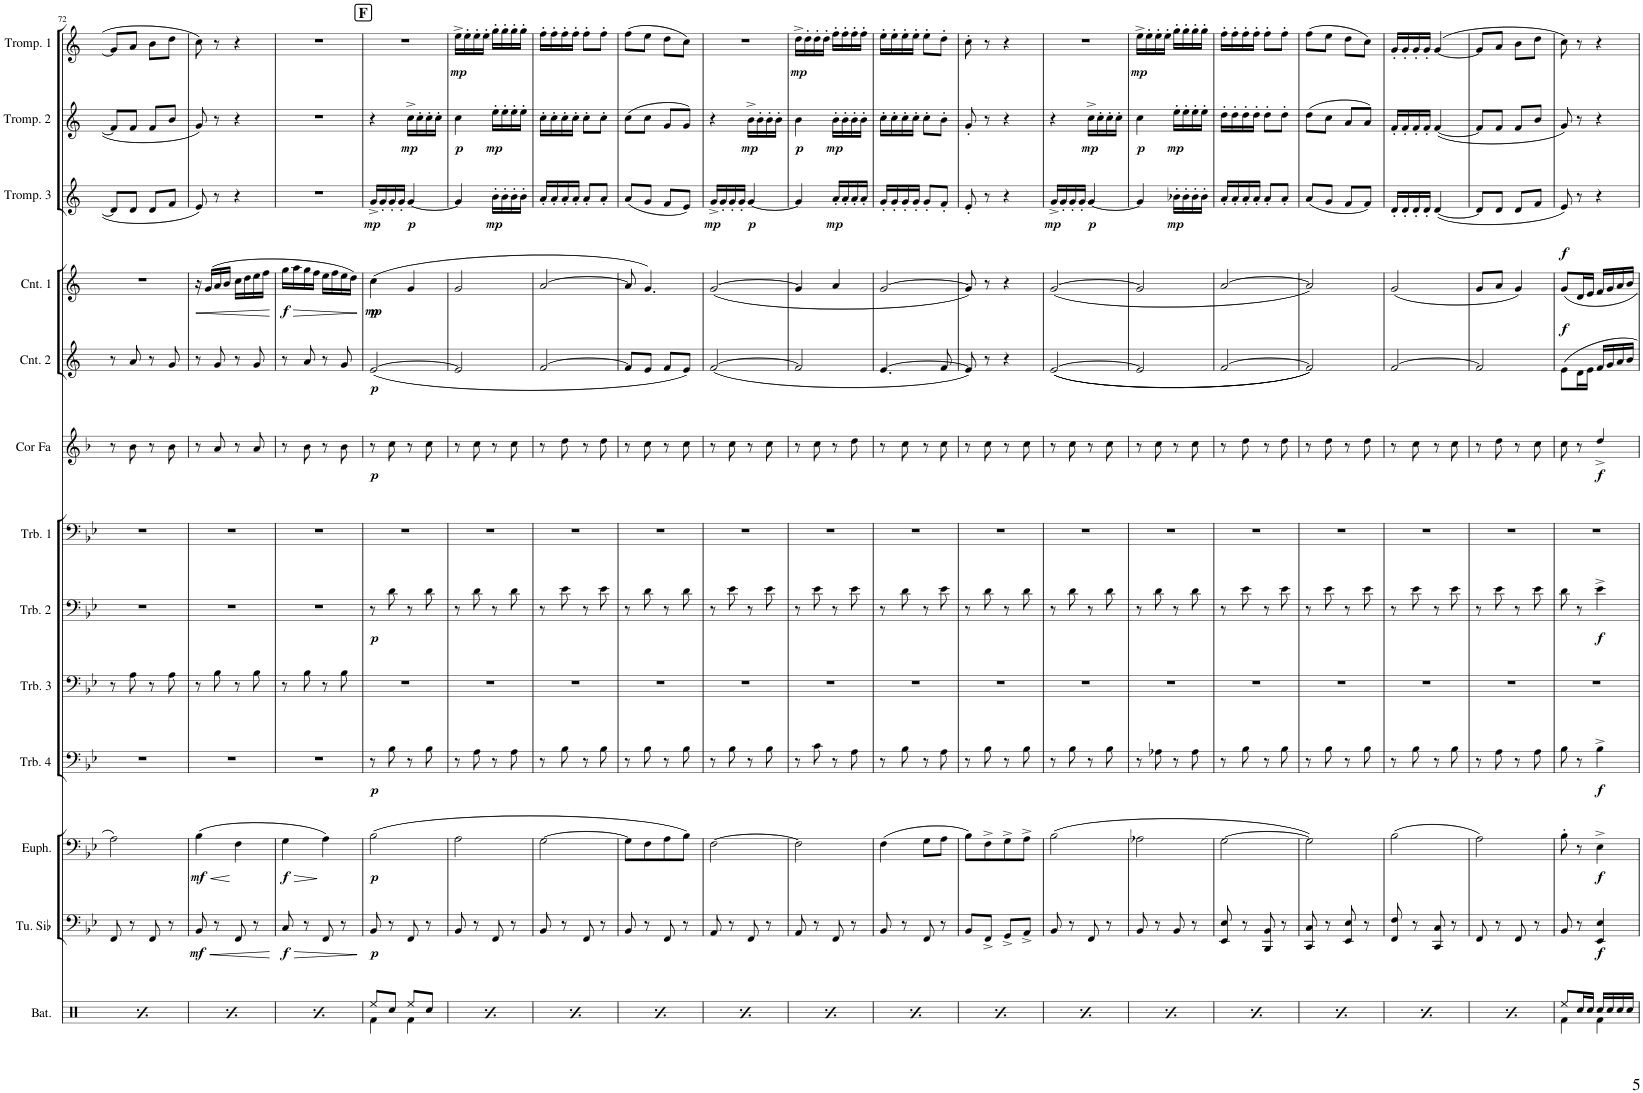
**kern	**kern	**dynam	**kern	**dynam	**kern	**dynam	**kern	**kern	**dynam	**kern	**kern	**dynam	**kern	**dynam	**kern	**dynam	**kern	**dynam	**kern	**dynam	**kern	**dynam
*part13	*part12	*part12	*part11	*part11	*part10	*part10	*part9	*part8	*part8	*part7	*part6	*part6	*part5	*part5	*part4	*part4	*part3	*part3	*part2	*part2	*part1	*part1
*staff13	*staff12	*staff12	*staff11	*staff11	*staff10	*staff10	*staff9	*staff8	*staff8	*staff7	*staff6	*staff6	*staff5	*staff5	*staff4	*staff4	*staff3	*staff3	*staff2	*staff2	*staff1	*staff1
*I"Batterie	*I"Tuba en Sib	*	*I"Euphonium	*	*I"Trombone 4	*	*I"Trombone 3	*I"Trombone 2	*	*I"Trombone 1	*I"Cor en Fa	*	*I"Cornet 2	*	*I"Cornet 1	*	*I"Trompette 3	*	*I"Trompette 2	*	*I"Trompette 1	*
*I'Bat.	*I'Tu. Sib	*	*I'Euph.	*	*I'Trb. 4	*	*I'Trb. 3	*I'Trb. 2	*	*I'Trb. 1	*I'Cor Fa	*	*I'Cnt. 2	*	*I'Cnt. 1	*	*I'Tromp. 3	*	*I'Tromp. 2	*	*I'Tromp. 1	*
!!LO:PB:g=z
*clefX	*clefF4	*	*clefF4	*	*clefF4	*	*clefF4	*clefF4	*	*clefF4	*clefG2	*	*clefG2	*	*clefG2	*	*clefG2	*	*clefG2	*	*clefG2	*
*	*	*	*	*	*	*	*	*	*	*	*ITrd4c7	*	*ITrd1c2	*	*ITrd1c2	*	*ITrd1c2	*	*ITrd1c2	*	*ITrd1c2	*
*k[]	*k[b-e-]	*	*k[b-e-]	*	*k[b-e-]	*	*k[b-e-]	*k[b-e-]	*	*k[b-e-]	*k[b-]	*	*k[]	*	*k[]	*	*k[]	*	*k[]	*	*k[]	*
*M2/4	*M2/4	*	*M2/4	*	*M2/4	*	*M2/4	*M2/4	*	*M2/4	*M2/4	*	*M2/4	*	*M2/4	*	*M2/4	*	*M2/4	*	*M2/4	*
=72	=72	=72	=72	=72	=72	=72	=72	=72	=72	=72	=72	=72	=72	=72	=72	=72	=72	=72	=72	=72	=72	=72
*^	*	*	*	*	*	*	*	*	*	*	*	*	*	*	*	*	*	*	*	*	*	*
8Ree/L	4Rf\	8FF/	.	2A\	.	2r	.	8r	2r	.	2r	8r	.	8r	.	2r	.	8d/L]	.	8f/L]	.	8g/L]	.
8Rcc/J	.	8r	.	.	.	.	.	8A\	.	.	.	8b-\	.	8a/	.	.	.	8d/J	.	8f/J	.	8a/J	.
8Ree/L	4Rf\	8FF/	.	.	.	.	.	8r	.	.	.	8r	.	8r	.	.	.	8d/L	.	8f/L	.	8b\L	.
8Rcc/J	.	8r	.	.	.	.	.	8A\	.	.	.	8b-\	.	8g/	.	.	.	8f/J	.	8b/J	.	8dd\J	.
=73	=73	=73	=73	=73	=73	=73	=73	=73	=73	=73	=73	=73	=73	=73	=73	=73	=73	=73	=73	=73	=73	=73	=73
!	!	!	!LO:HP:b	!	!LO:HP:b	!	!	!	!	!	!	!	!	!	!	!	!LO:HP:b	!	!	!	!	!	!
!	!	!	!LO:DY:n=1:b	!	!LO:DY:n=1:b	!	!	!	!	!	!	!	!	!	!	!	!	!	!	!	!	!	!
8Ree/L	4Rf\	8BB-/	< mf	(4B-\	< mf	2r	.	8r	2r	.	2r	8r	.	8r	.	16r	<	8e/	.	8g/	.	8cc\	.
.	.	.	.	.	.	.	.	.	.	.	.	.	.	.	.	(16g/LL	.	.	.	.	.	.	.
8Rcc/J	.	8r	.	.	.	.	.	8B-\	.	.	.	8a/	.	8g/	.	16a/	.	8r	.	8r	.	8r	.
.	.	.	.	.	.	.	.	.	.	.	.	.	.	.	.	16b/JJ	.	.	.	.	.	.	.
8Ree/L	4Rf\	8FF/	.	4F\	.	.	.	8r	.	.	.	8r	.	8r	.	16cc\LL	.	4r	.	4r	.	4r	.
.	.	.	.	.	.	.	.	.	.	.	.	.	.	.	.	16dd\	.	.	.	.	.	.	.
8Rcc/J	.	8r	.	.	.	.	.	8B-\	.	.	.	8a/	.	8g/	.	16ee\	.	.	.	.	.	.	.
.	.	.	.	.	.	.	.	.	.	.	.	.	.	.	.	16ff\JJ	.	.	.	.	.	.	.
=74	=74	=74	=74	=74	=74	=74	=74	=74	=74	=74	=74	=74	=74	=74	=74	=74	=74	=74	=74	=74	=74	=74	=74
!	!	!	!LO:DY:b	!	!LO:DY:b	!	!	!	!	!	!	!	!	!	!	!	!LO:DY:b	!	!	!	!	!	!
8Ree/L	4Rf\	8C/	f	4G\	f	2r	.	8r	2r	.	2r	8r	.	8r	.	16gg\LL	f	2r	.	2r	.	2r	.
.	.	.	.	.	.	.	.	.	.	.	.	.	.	.	.	16aa\	.	.	.	.	.	.	.
8Rcc/J	.	8r	.	.	.	.	.	8B-\	.	.	.	8b-\	.	8a/	.	16gg\	.	.	.	.	.	.	.
.	.	.	.	.	.	.	.	.	.	.	.	.	.	.	.	16ff\JJ	.	.	.	.	.	.	.
8Ree/L	4Rf\	8FF/	.	4A\)	[	.	.	8r	.	.	.	8r	.	8r	.	16ee\LL	.	.	.	.	.	.	.
.	.	.	.	.	.	.	.	.	.	.	.	.	.	.	.	16ff\	.	.	.	.	.	.	.
8Rcc/J	.	8r	.	.	.	.	.	8B-\	.	.	.	8b-\	.	8g/	.	16ee\	.	.	.	.	.	.	.
.	.	.	.	.	.	.	.	.	.	.	.	.	.	.	.	16dd\JJ)	.	.	.	.	.	.	.
*v	*v	*	*	*	*	*	*	*	*	*	*	*	*	*	*	*	*	*	*	*	*	*	*
.	.	[	.	.	.	.	.	.	.	.	.	.	.	.	.	[	.	.	.	.	.	.
!!LO:REH:place=s1:a:B:cj:fs=14:t=F
=75	=75	=75	=75	=75	=75	=75	=75	=75	=75	=75	=75	=75	=75	=75	=75	=75	=75	=75	=75	=75	=75	=75
*^	*	*	*	*	*	*	*	*	*	*	*	*	*	*	*	*	*	*	*	*	*	*
!	!	!	!LO:DY:b	!	!LO:DY:b	!	!LO:DY:b	!	!	!LO:DY:b	!	!	!LO:DY:b	!	!LO:DY:b	!	!LO:DY:b	!	!	!	!	!	!
!	!	!	!	!	!	!	!	!	!	!	!	!	!	!	!	!	!LO:DY:n=1:b	!	!LO:DY:b	!	!	!	!
8Ree/L	4Rf\	8BB-/	p	(2B-\	p	8r	p	2r	8r	p	2r	8r	p	([>2e/	p	(4cc\	p mp	16g^/LL	mp	4r	.	2r	.
.	.	.	.	.	.	.	.	.	.	.	.	.	.	.	.	.	.	16g'/	.	.	.	.	.
8Rcc/J	.	8r	.	.	.	8B-\	.	.	8d\	.	.	8cc\	.	.	.	.	.	16g'/	.	.	.	.	.
.	.	.	.	.	.	.	.	.	.	.	.	.	.	.	.	.	.	16g'/JJ	.	.	.	.	.
!	!	!	!	!	!	!	!	!	!	!	!	!	!	!	!	!	!	!	!LO:DY:b	!	!LO:DY:b	!	!
8Ree/L	4Rf\	8FF/	.	.	.	8r	.	.	8r	.	.	8r	.	.	.	4g/	.	[<4g/	p	16cc^\LL	mp	.	.
.	.	.	.	.	.	.	.	.	.	.	.	.	.	.	.	.	.	.	.	16cc'\	.	.	.
8Rcc/J	.	8r	.	.	.	8B-\	.	.	8d\	.	.	8cc\	.	.	.	.	.	.	.	16cc'\	.	.	.
.	.	.	.	.	.	.	.	.	.	.	.	.	.	.	.	.	.	.	.	16cc'\JJ	.	.	.
=76	=76	=76	=76	=76	=76	=76	=76	=76	=76	=76	=76	=76	=76	=76	=76	=76	=76	=76	=76	=76	=76	=76	=76
!	!	!	!	!	!	!	!	!	!	!	!	!	!	!	!	!	!	!	!	!	!LO:DY:b	!	!LO:DY:b
8Ree/L	4Rf\	8BB-/	.	2A\	.	8r	.	2r	8r	.	2r	8r	.	2e/]	.	2g/	.	4g/]	.	4cc\	p	16ee^\LL	mp
.	.	.	.	.	.	.	.	.	.	.	.	.	.	.	.	.	.	.	.	.	.	16ee'\	.
8Rcc/J	.	8r	.	.	.	8A\	.	.	8d\	.	.	8cc\	.	.	.	.	.	.	.	.	.	16ee'\	.
.	.	.	.	.	.	.	.	.	.	.	.	.	.	.	.	.	.	.	.	.	.	16ee'\JJ	.
!	!	!	!	!	!	!	!	!	!	!	!	!	!	!	!	!	!	!	!LO:DY:b	!	!LO:DY:b	!	!
8Ree/L	4Rf\	8FF/	.	.	.	8r	.	.	8r	.	.	8r	.	.	.	.	.	16b'\LL	mp	16ee'\LL	mp	16gg'\LL	.
.	.	.	.	.	.	.	.	.	.	.	.	.	.	.	.	.	.	16b'\	.	16ee'\	.	16gg'\	.
8Rcc/J	.	8r	.	.	.	8A\	.	.	8d\	.	.	8cc\	.	.	.	.	.	16b'\	.	16ee'\	.	16gg'\	.
.	.	.	.	.	.	.	.	.	.	.	.	.	.	.	.	.	.	16b'\JJ	.	16ee'\JJ	.	16gg'\JJ	.
=77	=77	=77	=77	=77	=77	=77	=77	=77	=77	=77	=77	=77	=77	=77	=77	=77	=77	=77	=77	=77	=77	=77	=77
8Ree/L	4Rf\	8BB-/	.	[>2G\	.	8r	.	2r	8r	.	2r	8r	.	[>2f/	.	[>2a/	.	16a'/LL	.	16cc'\LL	.	16ff'\LL	.
.	.	.	.	.	.	.	.	.	.	.	.	.	.	.	.	.	.	16a'/	.	16cc'\	.	16ff'\	.
8Rcc/J	.	8r	.	.	.	8B-\	.	.	8e-\	.	.	8dd\	.	.	.	.	.	16a'/	.	16cc'\	.	16ff'\	.
.	.	.	.	.	.	.	.	.	.	.	.	.	.	.	.	.	.	16a'/JJ	.	16cc'\JJ	.	16ff'\JJ	.
8Ree/L	4Rf\	8FF/	.	.	.	8r	.	.	8r	.	.	8r	.	.	.	.	.	8a'/L	.	8cc'\L	.	8ff'\L	.
8Rcc/J	.	8r	.	.	.	8B-\	.	.	8e-\	.	.	8dd\	.	.	.	.	.	8a'/J	.	8cc'\J	.	8ff'\J	.
=78	=78	=78	=78	=78	=78	=78	=78	=78	=78	=78	=78	=78	=78	=78	=78	=78	=78	=78	=78	=78	=78	=78	=78
8Ree/L	4Rf\	8BB-/	.	8G\L]	.	8r	.	2r	8r	.	2r	8r	.	8f/L]	.	8a/]	.	(8a/L	.	(8cc\L	.	(8ff\L	.
8Rcc/J	.	8r	.	8F\	.	8B-\	.	.	8d\	.	.	8cc\	.	8e/J	.	4.g/)	.	8g/J	.	8cc\J	.	8ee\J	.
8Ree/L	4Rf\	8FF/	.	8A\	.	8r	.	.	8r	.	.	8r	.	8f/L	.	.	.	8f/L	.	8g/L	.	8dd\L	.
8Rcc/J	.	8r	.	8B-\J)	.	8B-\	.	.	8d\	.	.	8cc\	.	8e/J)	.	.	.	8e/J)	.	8g/J)	.	8cc\J)	.
=79	=79	=79	=79	=79	=79	=79	=79	=79	=79	=79	=79	=79	=79	=79	=79	=79	=79	=79	=79	=79	=79	=79	=79
!	!	!	!	!	!	!	!	!	!	!	!	!	!	!	!	!	!	!	!LO:DY:b	!	!	!	!
8Ree/L	4Rf\	8AA/	.	[>2F\	.	8r	.	2r	8r	.	2r	8r	.	([>2f/	.	([>2g/	.	16g^/LL	mp	4r	.	2r	.
.	.	.	.	.	.	.	.	.	.	.	.	.	.	.	.	.	.	16g'/	.	.	.	.	.
8Rcc/J	.	8r	.	.	.	8B-\	.	.	8e-\	.	.	8cc\	.	.	.	.	.	16g'/	.	.	.	.	.
.	.	.	.	.	.	.	.	.	.	.	.	.	.	.	.	.	.	16g'/JJ	.	.	.	.	.
!	!	!	!	!	!	!	!	!	!	!	!	!	!	!	!	!	!	!	!LO:DY:b	!	!LO:DY:b	!	!
8Ree/L	4Rf\	8FF/	.	.	.	8r	.	.	8r	.	.	8r	.	.	.	.	.	[<4g/	p	16b^\LL	mp	.	.
.	.	.	.	.	.	.	.	.	.	.	.	.	.	.	.	.	.	.	.	16b'\	.	.	.
8Rcc/J	.	8r	.	.	.	8B-\	.	.	8e-\	.	.	8cc\	.	.	.	.	.	.	.	16b'\	.	.	.
.	.	.	.	.	.	.	.	.	.	.	.	.	.	.	.	.	.	.	.	16b'\JJ	.	.	.
=80	=80	=80	=80	=80	=80	=80	=80	=80	=80	=80	=80	=80	=80	=80	=80	=80	=80	=80	=80	=80	=80	=80	=80
!	!	!	!	!	!	!	!	!	!	!	!	!	!	!	!	!	!	!	!	!	!LO:DY:b	!	!LO:DY:b
8Ree/L	4Rf\	8AA/	.	2F\]	.	8r	.	2r	8r	.	2r	8r	.	2f/]	.	4g/]	.	4g/]	.	4b\	p	16dd^\LL	mp
.	.	.	.	.	.	.	.	.	.	.	.	.	.	.	.	.	.	.	.	.	.	16dd'\	.
8Rcc/J	.	8r	.	.	.	8c\	.	.	8e-\	.	.	8cc\	.	.	.	.	.	.	.	.	.	16dd'\	.
.	.	.	.	.	.	.	.	.	.	.	.	.	.	.	.	.	.	.	.	.	.	16dd'\JJ	.
!	!	!	!	!	!	!	!	!	!	!	!	!	!	!	!	!	!	!	!LO:DY:b	!	!LO:DY:b	!	!
8Ree/L	4Rf\	8FF/	.	.	.	8r	.	.	8r	.	.	8r	.	.	.	4a/	.	16a'/LL	mp	16b'\LL	mp	16ff'\LL	.
.	.	.	.	.	.	.	.	.	.	.	.	.	.	.	.	.	.	16a'/	.	16b'\	.	16ff'\	.
8Rcc/J	.	8r	.	.	.	8A\	.	.	8e-\	.	.	8dd\	.	.	.	.	.	16a'/	.	16b'\	.	16ff'\	.
.	.	.	.	.	.	.	.	.	.	.	.	.	.	.	.	.	.	16a'/JJ	.	16b'\JJ	.	16ff'\JJ	.
=81	=81	=81	=81	=81	=81	=81	=81	=81	=81	=81	=81	=81	=81	=81	=81	=81	=81	=81	=81	=81	=81	=81	=81
8Ree/L	4Rf\	8BB-/	.	(4F\	.	8r	.	2r	8r	.	2r	8r	.	[>4.e/	.	[>2g/	.	16g'/LL	.	16cc'\LL	.	16ee'\LL	.
.	.	.	.	.	.	.	.	.	.	.	.	.	.	.	.	.	.	16g'/	.	16cc'\	.	16ee'\	.
8Rcc/J	.	8r	.	.	.	8B-\	.	.	8d\	.	.	8cc\	.	.	.	.	.	16g'/	.	16cc'\	.	16ee'\	.
.	.	.	.	.	.	.	.	.	.	.	.	.	.	.	.	.	.	16g'/JJ	.	16cc'\JJ	.	16ee'\JJ	.
8Ree/L	4Rf\	8FF/	.	8G\L	.	8r	.	.	8r	.	.	8r	.	.	.	.	.	8g'/L	.	8cc'\L	.	8ee'\L	.
8Rcc/J	.	8r	.	8A\J	.	8A\	.	.	8e-\	.	.	8cc\	.	8f/	.	.	.	8f'/J	.	8b'\J	.	8dd'\J	.
=82	=82	=82	=82	=82	=82	=82	=82	=82	=82	=82	=82	=82	=82	=82	=82	=82	=82	=82	=82	=82	=82	=82	=82
8Ree/L	4Rf\	8BB-/L	.	8B-\L)	.	8r	.	2r	8r	.	2r	8r	.	8e/])	.	8g/])	.	8e'/	.	8g'/	.	8cc'\	.
8Rcc/J	.	8FF^/J	.	8F^\	.	8B-\	.	.	8d\	.	.	8cc\	.	8r	.	8r	.	8r	.	8r	.	8r	.
8Ree/L	4Rf\	8GG^/L	.	8G^\	.	8r	.	.	8r	.	.	8r	.	4r	.	4r	.	4r	.	4r	.	4r	.
8Rcc/J	.	8AA^/J	.	8A^\J	.	8B-\	.	.	8d\	.	.	8cc\	.	.	.	.	.	.	.	.	.	.	.
=83	=83	=83	=83	=83	=83	=83	=83	=83	=83	=83	=83	=83	=83	=83	=83	=83	=83	=83	=83	=83	=83	=83	=83
!	!	!	!	!	!	!	!	!	!	!	!	!	!	!	!	!	!	!	!LO:DY:b	!	!	!	!
8Ree/L	4Rf\	8BB-/	.	(2B-\	.	8r	.	2r	8r	.	2r	8r	.	(([>2e/	.	([>2g/	.	16g^/LL	mp	4r	.	2r	.
.	.	.	.	.	.	.	.	.	.	.	.	.	.	.	.	.	.	16g'/	.	.	.	.	.
8Rcc/J	.	8r	.	.	.	8B-\	.	.	8d\	.	.	8cc\	.	.	.	.	.	16g'/	.	.	.	.	.
.	.	.	.	.	.	.	.	.	.	.	.	.	.	.	.	.	.	16g'/JJ	.	.	.	.	.
!	!	!	!	!	!	!	!	!	!	!	!	!	!	!	!	!	!	!	!LO:DY:b	!	!LO:DY:b	!	!
8Ree/L	4Rf\	8FF/	.	.	.	8r	.	.	8r	.	.	8r	.	.	.	.	.	[<4g/	p	16cc^\LL	mp	.	.
.	.	.	.	.	.	.	.	.	.	.	.	.	.	.	.	.	.	.	.	16cc'\	.	.	.
8Rcc/J	.	8r	.	.	.	8B-\	.	.	8d\	.	.	8cc\	.	.	.	.	.	.	.	16cc'\	.	.	.
.	.	.	.	.	.	.	.	.	.	.	.	.	.	.	.	.	.	.	.	16cc'\JJ	.	.	.
=84	=84	=84	=84	=84	=84	=84	=84	=84	=84	=84	=84	=84	=84	=84	=84	=84	=84	=84	=84	=84	=84	=84	=84
!	!	!	!	!	!	!	!	!	!	!	!	!	!	!	!	!	!	!	!	!	!LO:DY:b	!	!LO:DY:b
8Ree/L	4Rf\	8BB-/	.	2A-X\	.	8r	.	2r	8r	.	2r	8r	.	2e/]	.	2g/]	.	4g/]	.	4cc\	p	16ee^\LL	mp
.	.	.	.	.	.	.	.	.	.	.	.	.	.	.	.	.	.	.	.	.	.	16ee'\	.
8Rcc/J	.	8r	.	.	.	8A-X\	.	.	8d\	.	.	8cc\	.	.	.	.	.	.	.	.	.	16ee'\	.
.	.	.	.	.	.	.	.	.	.	.	.	.	.	.	.	.	.	.	.	.	.	16ee'\JJ	.
!	!	!	!	!	!	!	!	!	!	!	!	!	!	!	!	!	!	!	!LO:DY:b	!	!LO:DY:b	!	!
8Ree/L	4Rf\	8BB-/	.	.	.	8r	.	.	8r	.	.	8r	.	.	.	.	.	16b-X'\LL	mp	16ee'\LL	mp	16gg'\LL	.
.	.	.	.	.	.	.	.	.	.	.	.	.	.	.	.	.	.	16b-'\	.	16ee'\	.	16gg'\	.
8Rcc/J	.	8r	.	.	.	8A-\	.	.	8d\	.	.	8cc\	.	.	.	.	.	16b-'\	.	16ee'\	.	16gg'\	.
.	.	.	.	.	.	.	.	.	.	.	.	.	.	.	.	.	.	16b-'\JJ	.	16ee'\JJ	.	16gg'\JJ	.
=85	=85	=85	=85	=85	=85	=85	=85	=85	=85	=85	=85	=85	=85	=85	=85	=85	=85	=85	=85	=85	=85	=85	=85
8Ree/L	4Rf\	8EE-/ 8E-/	.	[>2G\	.	8r	.	2r	8r	.	2r	8r	.	[>2f/	.	[>2a/	.	16a'/LL	.	16dd'\LL	.	16ff'\LL	.
.	.	.	.	.	.	.	.	.	.	.	.	.	.	.	.	.	.	16a'/	.	16dd'\	.	16ff'\	.
8Rcc/J	.	8r	.	.	.	8B-\	.	.	8e-\	.	.	8dd\	.	.	.	.	.	16a'/	.	16dd'\	.	16ff'\	.
.	.	.	.	.	.	.	.	.	.	.	.	.	.	.	.	.	.	16a'/JJ	.	16dd'\JJ	.	16ff'\JJ	.
8Ree/L	4Rf\	8BBB-/ 8BB-/	.	.	.	8r	.	.	8r	.	.	8r	.	.	.	.	.	8a'/L	.	8dd'\L	.	8ff'\L	.
8Rcc/J	.	8r	.	.	.	8B-\	.	.	8e-\	.	.	8dd\	.	.	.	.	.	8a'/J	.	8dd'\J	.	8ff'\J	.
=86	=86	=86	=86	=86	=86	=86	=86	=86	=86	=86	=86	=86	=86	=86	=86	=86	=86	=86	=86	=86	=86	=86	=86
8Ree/L	4Rf\	8CC/ 8C/	.	2G\])	.	8r	.	2r	8r	.	2r	8r	.	2f/]))	.	2a/])	.	(8a/L	.	(8dd\L	.	(8ff\L	.
8Rcc/J	.	8r	.	.	.	8B-\	.	.	8e-\	.	.	8dd\	.	.	.	.	.	8g/J	.	8cc\J	.	8ee\J	.
8Ree/L	4Rf\	8EE-/ 8E-/	.	.	.	8r	.	.	8r	.	.	8r	.	.	.	.	.	8f/L	.	8a/L	.	8dd\L	.
8Rcc/J	.	8r	.	.	.	8B-\	.	.	8e-\	.	.	8dd\	.	.	.	.	.	8f/J)	.	8a/J)	.	8cc\J)	.
=87	=87	=87	=87	=87	=87	=87	=87	=87	=87	=87	=87	=87	=87	=87	=87	=87	=87	=87	=87	=87	=87	=87	=87
8Ree/L	4Rf\	8FF/ 8F/	.	(2B-\	.	8r	.	2r	8r	.	2r	8r	.	[>2f/	.	(2g/	.	16d'/LL	.	16f'/LL	.	16g'/LL	.
.	.	.	.	.	.	.	.	.	.	.	.	.	.	.	.	.	.	16d'/	.	16f'/	.	16g'/	.
8Rcc/J	.	8r	.	.	.	8B-\	.	.	8e-\	.	.	8cc\	.	.	.	.	.	16d'/	.	16f'/	.	16g'/	.
.	.	.	.	.	.	.	.	.	.	.	.	.	.	.	.	.	.	16d'/JJ	.	16f'/JJ	.	16g'/JJ	.
8Ree/L	4Rf\	8CC/ 8C/	.	.	.	8r	.	.	8r	.	.	8r	.	.	.	.	.	([<4d/	.	([<4f/	.	([<4g/	.
8Rcc/J	.	8r	.	.	.	8B-\	.	.	8e-\	.	.	8cc\	.	.	.	.	.	.	.	.	.	.	.
=88	=88	=88	=88	=88	=88	=88	=88	=88	=88	=88	=88	=88	=88	=88	=88	=88	=88	=88	=88	=88	=88	=88	=88
8Ree/L	4Rf\	8FF/	.	2A\)	.	8r	.	2r	8r	.	2r	8r	.	2f/]	.	8g/L	.	8d/L]	.	8f/L]	.	8g/L]	.
8Rcc/J	.	8r	.	.	.	8A\	.	.	8e-\	.	.	8dd\	.	.	.	8a/J	.	8d/J	.	8f/J	.	8a/J	.
8Ree/L	4Rf\	8FF/	.	.	.	8r	.	.	8r	.	.	8r	.	.	.	4g/)	.	8d/L	.	8f/L	.	8b\L	.
8Rcc/J	.	8r	.	.	.	8A\	.	.	8e-\	.	.	8cc\	.	.	.	.	.	8f/J	.	8b/J	.	8dd\J	.
=89	=89	=89	=89	=89	=89	=89	=89	=89	=89	=89	=89	=89	=89	=89	=89	=89	=89	=89	=89	=89	=89	=89	=89
!	!	!	!	!	!	!	!	!	!	!	!	!	!	!	!LO:DY:a	!	!LO:DY:a	!	!	!	!	!	!
8Ree/L	4Rf\	8BB-/	.	8B-'\	.	8B-\	.	2r	8d\	.	2r	8cc\	.	8e\L	f	8g/L	f	8e/)	.	8g/)	.	8cc\)	.
16Rcc/L	.	8r	.	8r	.	8r	.	.	8r	.	.	8r	.	16d\L	.	16d/L	.	8r	.	8r	.	8r	.
16Rcc/JJ	.	.	.	.	.	.	.	.	.	.	.	.	.	16e\JJ	.	16e/JJ	.	.	.	.	.	.	.
!	!	!	!LO:DY:b	!	!LO:DY:b	!	!LO:DY:b	!	!	!LO:DY:b	!	!	!LO:DY:b	!	!	!	!	!	!	!	!	!	!
16Rcc/LL	4Rf\	4EE-/ 4E-/	f	4E-^\	f	4B-^\	f	.	4e-^\	f	.	4dd^/	f	16f/LL	.	16f/LL	.	4r	.	4r	.	4r	.
16Rcc/	.	.	.	.	.	.	.	.	.	.	.	.	.	16g/	.	16g/	.	.	.	.	.	.	.
16Rcc/	.	.	.	.	.	.	.	.	.	.	.	.	.	16a/	.	16a/	.	.	.	.	.	.	.
16Rcc/JJ	.	.	.	.	.	.	.	.	.	.	.	.	.	16b/JJ	.	16b/JJ	.	.	.	.	.	.	.
*v	*v	*	*	*	*	*	*	*	*	*	*	*	*	*	*	*	*	*	*	*	*	*	*
=	=	=	=	=	=	=	=	=	=	=	=	=	=	=	=	=	=	=	=	=	=	=
*-	*-	*-	*-	*-	*-	*-	*-	*-	*-	*-	*-	*-	*-	*-	*-	*-	*-	*-	*-	*-	*-	*-
